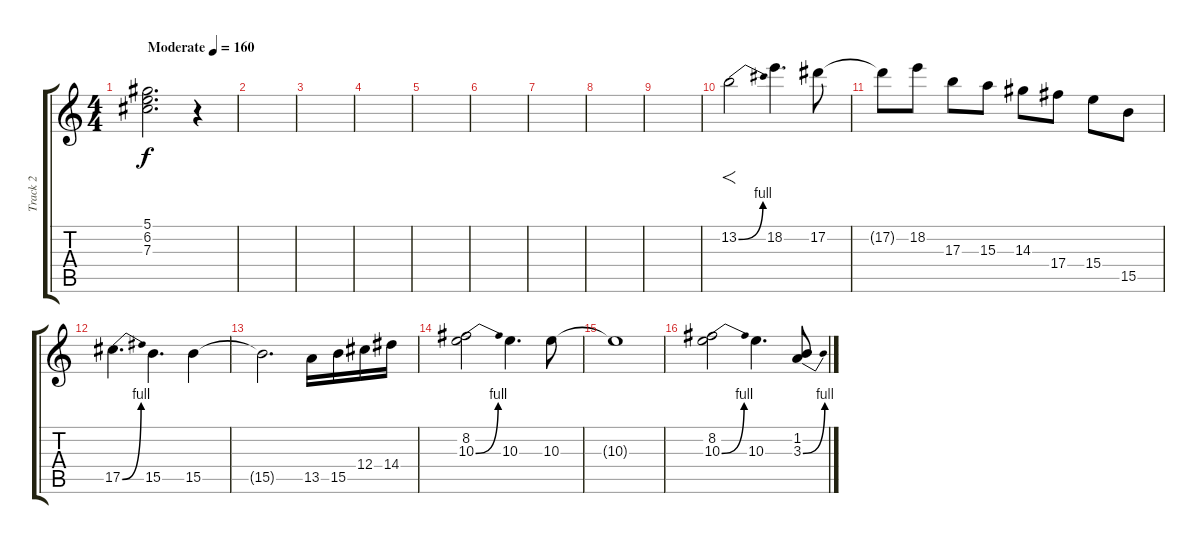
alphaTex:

\track ("Track 2" "Track 2") {instrument distortionguitar}
\staff {score tabs}
\tuning (Eb4 Bb3 Gb3 Db3 Ab2 Eb2) {hide}
\ts (4 4)
\tempo (160 "Moderate")
\clef g2
\ks c
(5.1 6.2 7.3).2{d dy f instrument reversecymbal} r.4 |
|
|
|
|
|
|
|
|
13.2{be (bend 0 0 60 4)}.2{f} 18.2.4{d} 17.2.8 |
17.2{t}.8 18.2.8 17.3.8 15.3.8 14.3.8 17.4.8 15.4.8 15.5.8 |
17.5{be (bend 0 0 60 4)}.4{d} 15.5.4{d} 15.5.4 |
15.5{t}.2{d} 13.5.16 15.5.16 12.4.16 14.4.16 |
(8.2 10.3{be (bend 0 0 60 4)}).2 10.3.4{d} 10.3.8 |
10.3{t}.1 |
(8.2 10.3{be (bend 0 0 60 4)}).2 10.3.4{d} (1.2 3.3{be (bend 0 0 60 4)}).8
